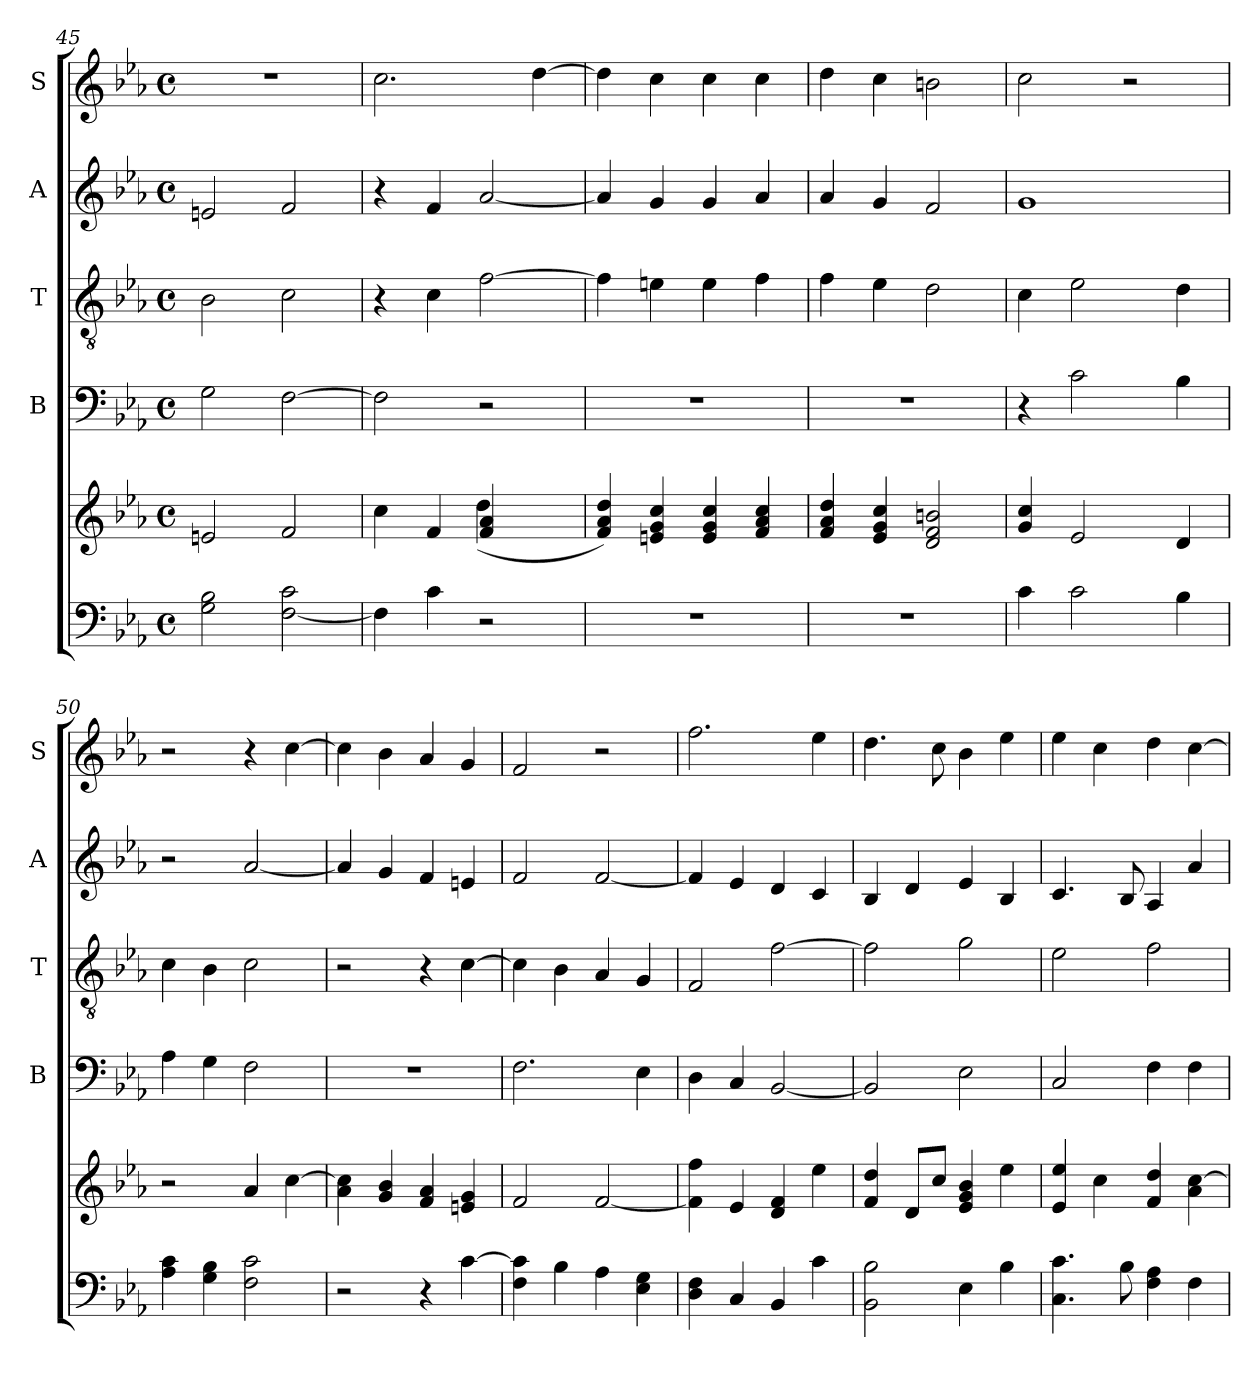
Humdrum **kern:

**kern	**kern	**kern	**kern	**kern	**kern
*part5	*part5	*part4	*part3	*part2	*part1
*staff6	*staff5	*staff4	*staff3	*staff2	*staff1
*	*	*I"B	*I"T	*I"A	*I"S
*	*	*I'B	*I'T	*I'A	*I'S
*clefF4	*clefG2	*clefF4	*clefGv2	*clefG2	*clefG2
*k[b-e-a-]	*k[b-e-a-]	*k[b-e-a-]	*k[b-e-a-]	*k[b-e-a-]	*k[b-e-a-]
*E-:	*E-:	*E-:	*E-:	*E-:	*E-:
*M4/4	*M4/4	*M4/4	*M4/4	*M4/4	*M4/4
*met(c)	*met(c)	*met(c)	*met(c)	*met(c)	*met(c)
=45	=45	=45	=45	=45	=45
2G\ 2B-\	2en/	2G\	2B-\	2en/	1r
[>2F\ 2c\	2f/	[>2F\	2c\	2f/	.
!!LO:PB:g=z
=46	=46	=46	=46	=46	=46
*	*^	*	*	*	*
4F\]	4cc\	2ryy	2F\]	4r	4r	2.cc\
4c\	4f/	.	.	4c\	4f/	.
2r	4f/ 4a-/	(>4dd\	2r	[>2f\	[<2a-/	.
.	4ryy	4ryy	.	.	.	[>4dd\
*	*v	*v	*	*	*	*
=47	=47	=47	=47	=47	=47
1r	4f/ 4a-/ 4dd/)	1r	4f\]	4a-/]	4dd\]
.	4en/ 4g/ 4cc/	.	4en\	4g/	4cc\
.	4e/ 4g/ 4cc/	.	4e\	4g/	4cc\
.	4f/ 4a-/ 4cc/	.	4f\	4a-/	4cc\
=48	=48	=48	=48	=48	=48
1r	4f/ 4a-/ 4dd/	1r	4f\	4a-/	4dd\
.	4e-/ 4g/ 4cc/	.	4e-\	4g/	4cc\
.	2d/ 2f/ 2bn/	.	2d\	2f/	2bn\
=49	=49	=49	=49	=49	=49
4c\	4g/ 4cc/	4r	4c\	1g	2cc\
2c\	2e-/	2c\	2e-\	.	.
.	.	.	.	.	2r
4B-\	4d/	4B-\	4d\	.	.
=50	=50	=50	=50	=50	=50
4A-\ 4c\	2r	4A-\	4c\	2r	2r
4G\ 4B-\	.	4G\	4B-\	.	.
2F\ 2c\	4a-/	2F\	2c\	[<2a-/	4r
.	[>4cc\	.	.	.	[>4cc\
=51	=51	=51	=51	=51	=51
2r	4a-\ 4cc\]	1r	2r	4a-/]	4cc\]
.	4g/ 4b-/	.	.	4g/	4b-\
4r	4f/ 4a-/	.	4r	4f/	4a-/
[>4c\	4en/ 4g/	.	[>4c\	4en/	4g/
=52	=52	=52	=52	=52	=52
4F\ 4c\]	2f/	2.F\	4c\]	2f/	2f/
4B-\	.	.	4B-\	.	.
4A-\	[>2f/	.	4A-/	[<2f/	2r
4E-\ 4G\	.	4E-\	4G/	.	.
=53	=53	=53	=53	=53	=53
4D\ 4F\	4f\] 4ff\	4D\	2F/	4f/]	2.ff\
4C/	4e-/	4C/	.	4e-/	.
4BB-/	4d/ 4f/	[<2BB-/	[<2f\	4d/	.
4c\	4ee-\	.	.	4c/	4ee-\
!!LO:LB:g=z
=54	=54	=54	=54	=54	=54
2BB-\ 2B-\	4f/ 4dd/	2BB-/]	2f\]	4B-/	4.dd\
.	8d/L	.	.	4d/	.
.	8cc/J	.	.	.	8cc\
4E-\	4e-/ 4g/ 4b-/	2E-\	2g\	4e-/	4b-\
4B-\	4ee-\	.	.	4B-/	4ee-\
=55	=55	=55	=55	=55	=55
4.C\ 4.c\	4e-/ 4ee-/	2C/	2e-\	4.c/	4ee-\
.	4cc\	.	.	.	4cc\
8B-\	.	.	.	8B-/	.
4F\ 4A-\	4f/ 4dd/	4F\	2f\	4A-/	4dd\
4F\	4a-\ [>4cc\	4F\	.	4a-/	[>4cc\
=	=	=	=	=	=
*-	*-	*-	*-	*-	*-
